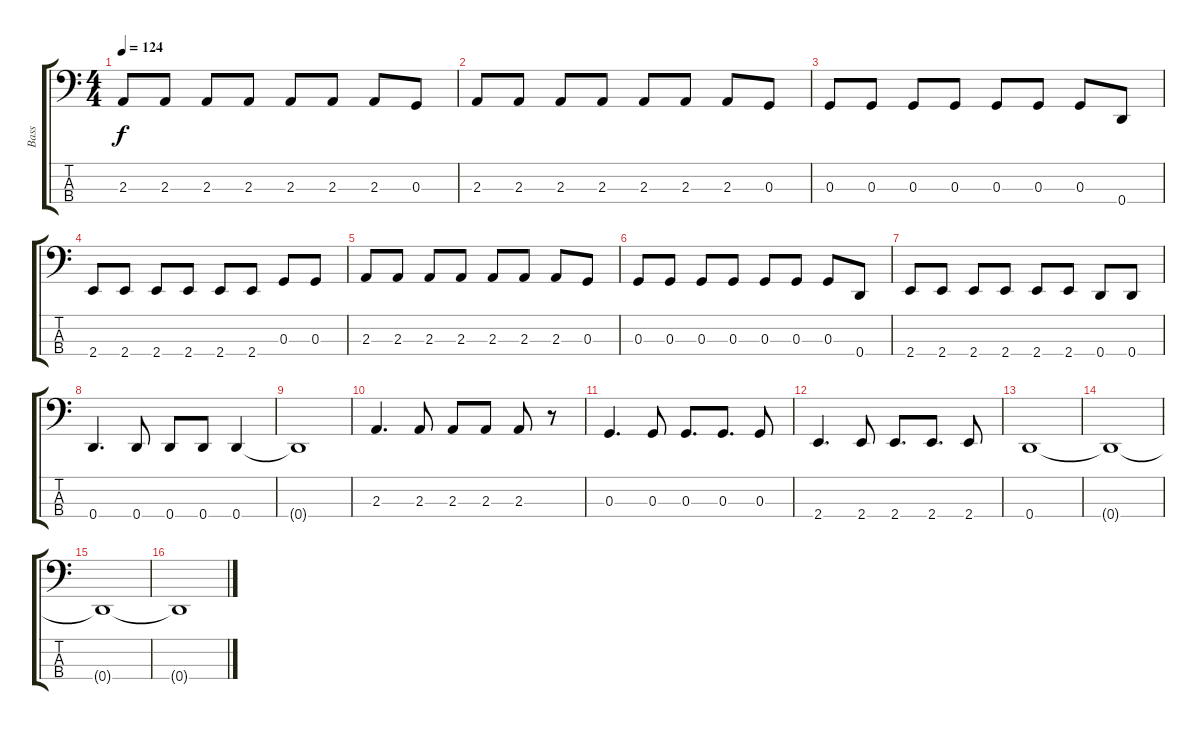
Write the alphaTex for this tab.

\track ("Bass" "Bass") {instrument electricbasspick}
\staff {score tabs}
\tuning (F2 C2 G1 D1) {hide}
\ts (4 4)
\tempo 124
\clef f4
\ks c
2.3.8{dy f} 2.3.8 2.3.8 2.3.8 2.3.8 2.3.8 2.3.8 0.3.8 |
2.3.8 2.3.8 2.3.8 2.3.8 2.3.8 2.3.8 2.3.8 0.3.8 |
0.3.8 0.3.8 0.3.8 0.3.8 0.3.8 0.3.8 0.3.8 0.4.8 |
2.4.8 2.4.8 2.4.8 2.4.8 2.4.8 2.4.8 0.3.8 0.3.8 |
2.3.8 2.3.8 2.3.8 2.3.8 2.3.8 2.3.8 2.3.8 0.3.8 |
0.3.8 0.3.8 0.3.8 0.3.8 0.3.8 0.3.8 0.3.8 0.4.8 |
2.4.8 2.4.8 2.4.8 2.4.8 2.4.8 2.4.8 0.4.8 0.4.8 |
0.4.4{d} 0.4.8 0.4.8 0.4.8 0.4.4 |
0.4{t}.1 |
2.3.4{d} 2.3.8 2.3.8 2.3.8 2.3.8 r.8 |
0.3.4{d} 0.3.8 0.3.8{d} 0.3.8{d} 0.3.8 |
2.4.4{d} 2.4.8 2.4.8{d} 2.4.8{d} 2.4.8 |
0.4.1 |
0.4{t}.1 |
0.4{t}.1 |
0.4{t}.1
